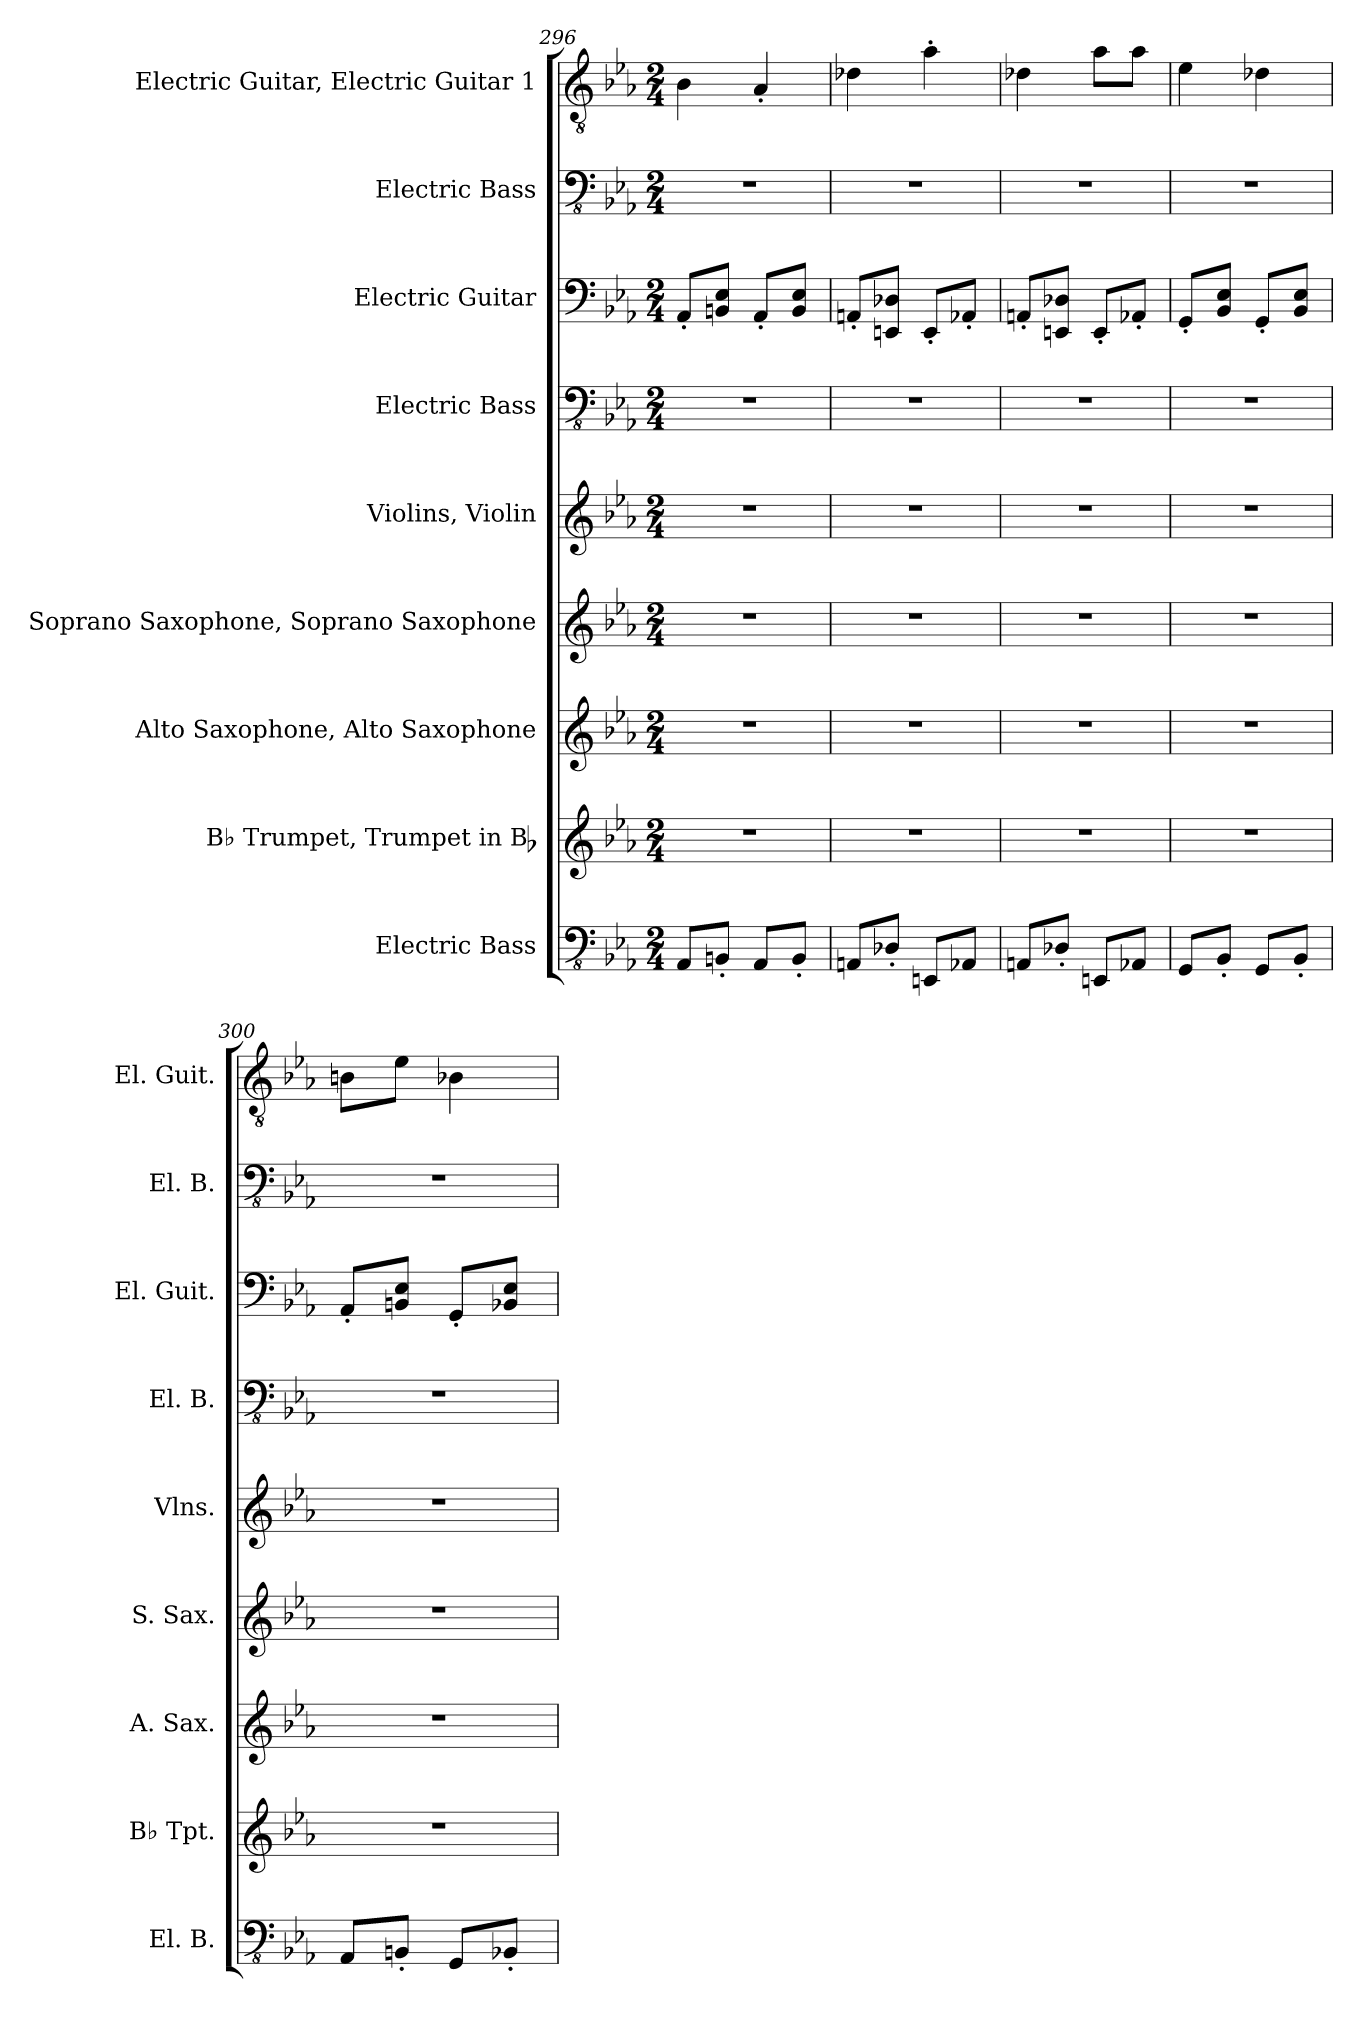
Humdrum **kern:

**kern	**kern	**kern	**kern	**kern	**kern	**kern	**kern	**kern
*part9	*part8	*part7	*part6	*part5	*part4	*part3	*part2	*part1
*staff9	*staff8	*staff7	*staff6	*staff5	*staff4	*staff3	*staff2	*staff1
*I"Electric Bass	*I"B♭ Trumpet, Trumpet in Bb	*I"Alto Saxophone, Alto Saxophone	*I"Soprano Saxophone, Soprano Saxophone	*I"Violins, Violin	*I"Electric Bass	*I"Electric Guitar	*I"Electric Bass	*I"Electric Guitar, Electric Guitar 1
*I'El. B.	*I'B♭ Tpt.	*I'A. Sax.	*I'S. Sax.	*I'Vlns.	*I'El. B.	*I'El. Guit.	*I'El. B.	*I'El. Guit.
*clefFv4	*clefG2	*clefG2	*clefG2	*clefG2	*clefFv4	*clefF4	*clefFv4	*clefGv2
*	*ITrd1c2	*ITrd5c9	*ITrd1c2	*	*	*	*	*
*k[b-e-a-]	*k[b-e-a-d-g-]	*k[b-e-a-d-g-c-]	*k[b-e-a-d-g-]	*k[b-e-a-]	*k[b-e-a-]	*k[b-e-a-]	*k[b-e-a-]	*k[b-e-a-]
*M2/4	*M2/4	*M2/4	*M2/4	*M2/4	*M2/4	*M2/4	*M2/4	*M2/4
=296	=296	=296	=296	=296	=296	=296	=296	=296
8AAA-/L	2r	2r	2r	2r	2r	8AA-'/L	2r	4B-\
8BBBn'/J	.	.	.	.	.	8BBn/ 8E-/J	.	.
8AAA-/L	.	.	.	.	.	8AA-'/L	.	4A-'/
8BBB'/J	.	.	.	.	.	8BB/ 8E-/J	.	.
=297	=297	=297	=297	=297	=297	=297	=297	=297
8AAAn/L	2r	2r	2r	2r	2r	8AAn'/L	2r	4d-X\
8DD-X'/J	.	.	.	.	.	8EEn/ 8D-X/J	.	.
8EEEn/L	.	.	.	.	.	8EE'/L	.	4a-'\
8AAA-X/J	.	.	.	.	.	8AA-X'/J	.	.
!!LO:PB:g=z
=298	=298	=298	=298	=298	=298	=298	=298	=298
8AAAn/L	2r	2r	2r	2r	2r	8AAn'/L	2r	4d-X\
8DD-X'/J	.	.	.	.	.	8EEn/ 8D-X/J	.	.
8EEEn/L	.	.	.	.	.	8EE'/L	.	8a-\L
8AAA-X/J	.	.	.	.	.	8AA-X'/J	.	8a-\J
=299	=299	=299	=299	=299	=299	=299	=299	=299
8GGG/L	2r	2r	2r	2r	2r	8GG'/L	2r	4e-\
8BBB-'/J	.	.	.	.	.	8BB-/ 8E-/J	.	.
8GGG/L	.	.	.	.	.	8GG'/L	.	4d-X\
8BBB-'/J	.	.	.	.	.	8BB-/ 8E-/J	.	.
=300	=300	=300	=300	=300	=300	=300	=300	=300
8AAA-/L	2r	2r	2r	2r	2r	8AA-'/L	2r	8Bn\L
8BBBn'/J	.	.	.	.	.	8BBn/ 8E-/J	.	8e-\J
8GGG/L	.	.	.	.	.	8GG'/L	.	4B-X\
8BBB-X'/J	.	.	.	.	.	8BB-X/ 8E-/J	.	.
=	=	=	=	=	=	=	=	=
*-	*-	*-	*-	*-	*-	*-	*-	*-
